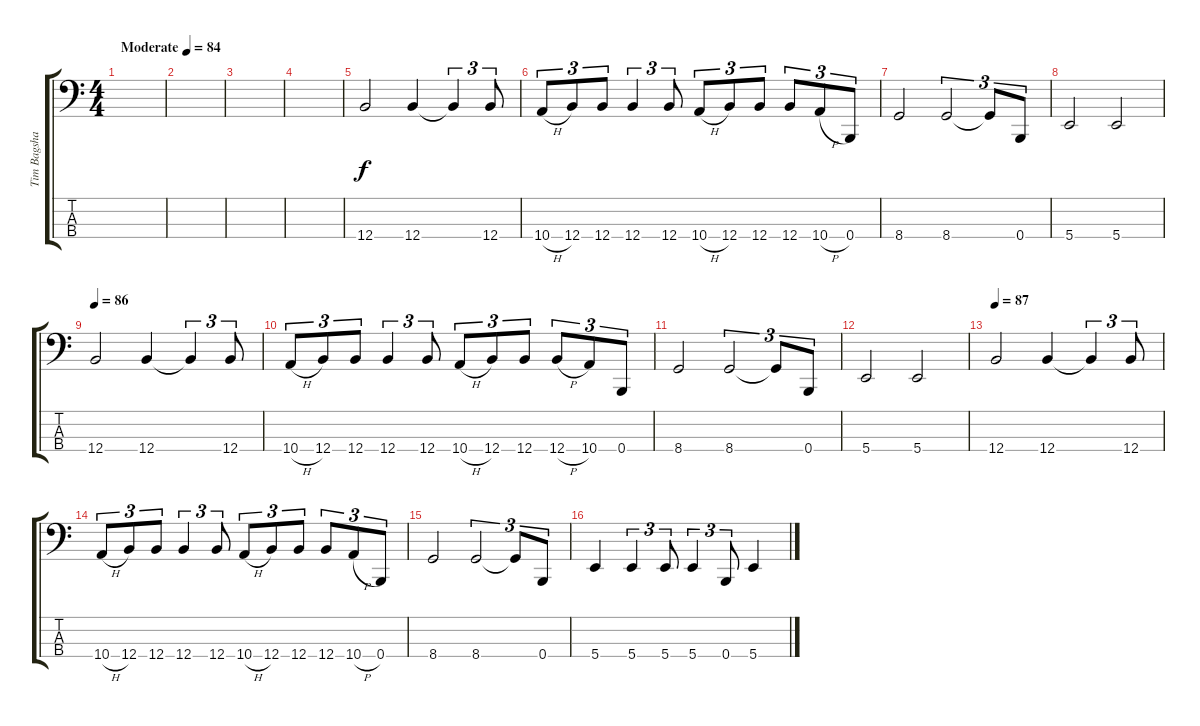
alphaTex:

\track ("Tim Bagshaw" "Tim Bagsha") {instrument electricbassfinger}
\staff {score tabs}
\tuning (D2 A1 E1 B0) {hide}
\ts (4 4)
\tempo (84 "Moderate")
\clef f4
\ks c
|
|
|
|
12.4.2 12.4.4 12.4{t}.4{tu (3 2)} 12.4.8{tu (3 2)} |
10.4{h}.8{tu (3 2)} 12.4.8{tu (3 2)} 12.4.8{tu (3 2)} 12.4.4{tu (3 2)} 12.4.8{tu (3 2)} 10.4{h}.8{tu (3 2)} 12.4.8{tu (3 2)} 12.4.8{tu (3 2)} 12.4.8{tu (3 2)} 10.4{h}.8{tu (3 2)} 0.4.8{tu (3 2)} |
8.4.2 8.4.2{tu (3 2)} 8.4{t}.8{tu (3 2)} 0.4.8{tu (3 2)} |
5.4.2 5.4.2 |
\tempo 86
12.4.2 12.4.4 12.4{t}.4{tu (3 2)} 12.4.8{tu (3 2)} |
10.4{h}.8{tu (3 2)} 12.4.8{tu (3 2)} 12.4.8{tu (3 2)} 12.4.4{tu (3 2)} 12.4.8{tu (3 2)} 10.4{h}.8{tu (3 2)} 12.4.8{tu (3 2)} 12.4.8{tu (3 2)} 12.4{h}.8{tu (3 2)} 10.4.8{tu (3 2)} 0.4.8{tu (3 2)} |
8.4.2 8.4.2{tu (3 2)} 8.4{t}.8{tu (3 2)} 0.4.8{tu (3 2)} |
5.4.2 5.4.2 |
\tempo 87
12.4.2 12.4.4 12.4{t}.4{tu (3 2)} 12.4.8{tu (3 2)} |
10.4{h}.8{tu (3 2)} 12.4.8{tu (3 2)} 12.4.8{tu (3 2)} 12.4.4{tu (3 2)} 12.4.8{tu (3 2)} 10.4{h}.8{tu (3 2)} 12.4.8{tu (3 2)} 12.4.8{tu (3 2)} 12.4.8{tu (3 2)} 10.4{h}.8{tu (3 2)} 0.4.8{tu (3 2)} |
8.4.2 8.4.2{tu (3 2)} 8.4{t}.8{tu (3 2)} 0.4.8{tu (3 2)} |
5.4.4 5.4.4{tu (3 2)} 5.4.8{tu (3 2)} 5.4.4{tu (3 2)} 0.4.8{tu (3 2)} 5.4.4
